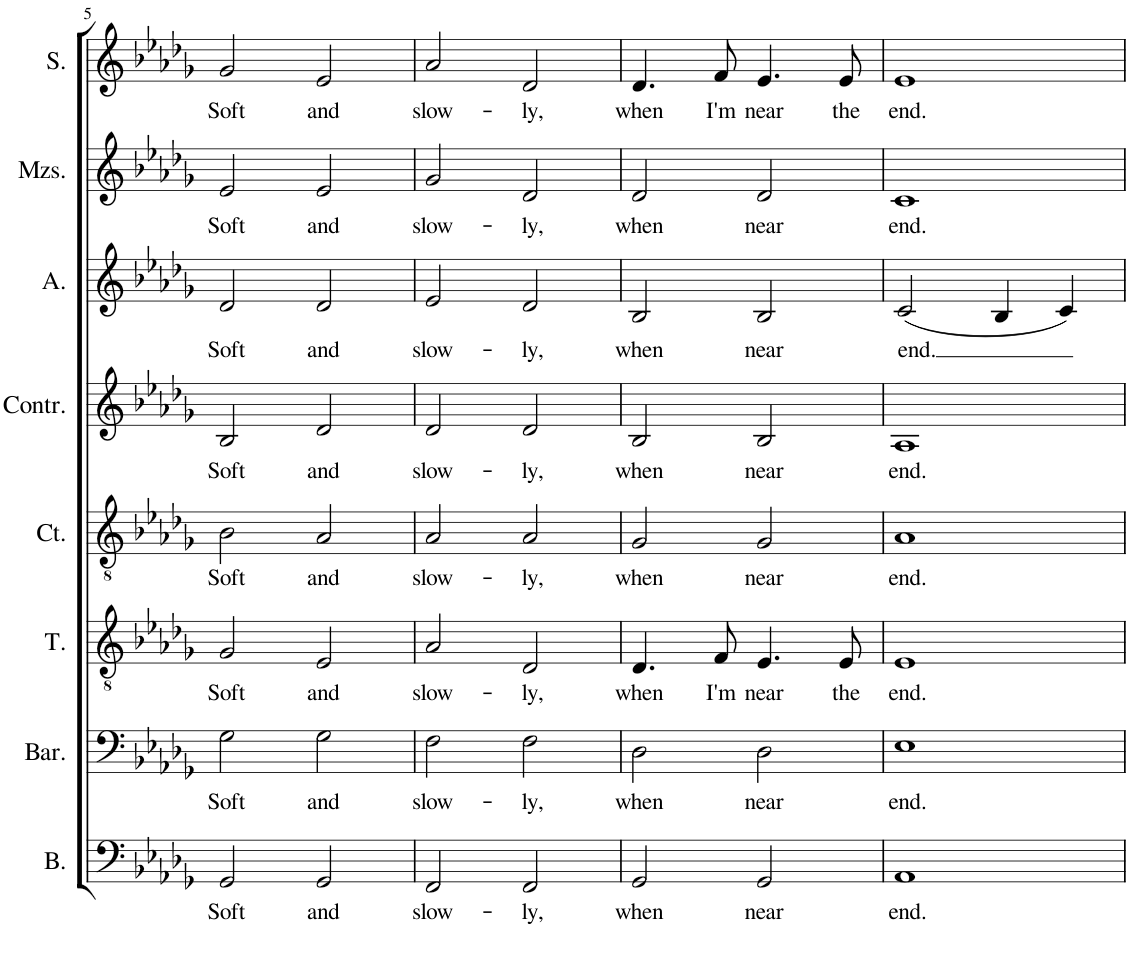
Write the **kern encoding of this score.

**kern	**text	**kern	**text	**kern	**text	**kern	**text	**kern	**text	**kern	**text	**kern	**text	**kern	**text
*part8	*part8	*part7	*part7	*part6	*part6	*part5	*part5	*part4	*part4	*part3	*part3	*part2	*part2	*part1	*part1
*staff8	*staff8	*staff7	*staff7	*staff6	*staff6	*staff5	*staff5	*staff4	*staff4	*staff3	*staff3	*staff2	*staff2	*staff1	*staff1
*I"Bass	*	*I"Baritone	*	*I"Tenor	*	*I"Countertenor	*	*I"Contralto	*	*I"Alto	*	*I"Mezzo-soprano	*	*I"Soprano	*
*I'B.	*	*I'Bar.	*	*I'T.	*	*I'Ct.	*	*I'Contr.	*	*I'A.	*	*I'Mzs.	*	*I'S.	*
!!LO:PB:g=z
*clefF4	*	*clefF4	*	*clefGv2	*	*clefGv2	*	*clefG2	*	*clefG2	*	*clefG2	*	*clefG2	*
*k[b-e-a-d-g-]	*	*k[b-e-a-d-g-]	*	*k[b-e-a-d-g-]	*	*k[b-e-a-d-g-]	*	*k[b-e-a-d-g-]	*	*k[b-e-a-d-g-]	*	*k[b-e-a-d-g-]	*	*k[b-e-a-d-g-]	*
*M4/4	*	*M4/4	*	*M4/4	*	*M4/4	*	*M4/4	*	*M4/4	*	*M4/4	*	*M4/4	*
=5	=5	=5	=5	=5	=5	=5	=5	=5	=5	=5	=5	=5	=5	=5	=5
!	!LO:LY:b	!	!LO:LY:b	!	!LO:LY:b	!	!LO:LY:b	!	!LO:LY:b	!	!LO:LY:b	!	!LO:LY:b	!	!LO:LY:b
2GG-/	Soft	2G-\	Soft	2G-/	Soft	2B-\	Soft	2B-/	Soft	2d-/	Soft	2e-/	Soft	2g-/	Soft
!	!LO:LY:b	!	!LO:LY:b	!	!LO:LY:b	!	!LO:LY:b	!	!LO:LY:b	!	!LO:LY:b	!	!LO:LY:b	!	!LO:LY:b
2GG-/	and	2G-\	and	2E-/	and	2A-/	and	2d-/	and	2d-/	and	2e-/	and	2e-/	and
=6	=6	=6	=6	=6	=6	=6	=6	=6	=6	=6	=6	=6	=6	=6	=6
!	!LO:LY:b	!	!LO:LY:b	!	!LO:LY:b	!	!LO:LY:b	!	!LO:LY:b	!	!LO:LY:b	!	!LO:LY:b	!	!LO:LY:b
2FF/	slow-	2F\	slow-	2A-/	slow-	2A-/	slow-	2d-/	slow-	2e-/	slow-	2g-/	slow-	2a-/	slow-
!	!LO:LY:b	!	!LO:LY:b	!	!LO:LY:b	!	!LO:LY:b	!	!LO:LY:b	!	!LO:LY:b	!	!LO:LY:b	!	!LO:LY:b
2FF/	-ly,	2F\	-ly,	2D-/	-ly,	2A-/	-ly,	2d-/	-ly,	2d-/	-ly,	2d-/	-ly,	2d-/	-ly,
=7	=7	=7	=7	=7	=7	=7	=7	=7	=7	=7	=7	=7	=7	=7	=7
!	!LO:LY:b	!	!LO:LY:b	!	!LO:LY:b	!	!LO:LY:b	!	!LO:LY:b	!	!LO:LY:b	!	!LO:LY:b	!	!LO:LY:b
2GG-/	when	2D-\	when	4.D-/	when	2G-/	when	2B-/	when	2B-/	when	2d-/	when	4.d-/	when
!	!	!	!	!	!LO:LY:b	!	!	!	!	!	!	!	!	!	!LO:LY:b
.	.	.	.	8F/	I'm	.	.	.	.	.	.	.	.	8f/	I'm
!	!LO:LY:b	!	!LO:LY:b	!	!LO:LY:b	!	!LO:LY:b	!	!LO:LY:b	!	!LO:LY:b	!	!LO:LY:b	!	!LO:LY:b
2GG-/	near	2D-\	near	4.E-/	near	2G-/	near	2B-/	near	2B-/	near	2d-/	near	4.e-/	near
!	!	!	!	!	!LO:LY:b	!	!	!	!	!	!	!	!	!	!LO:LY:b
.	.	.	.	8E-/	the	.	.	.	.	.	.	.	.	8e-/	the
=8	=8	=8	=8	=8	=8	=8	=8	=8	=8	=8	=8	=8	=8	=8	=8
!	!LO:LY:b	!	!LO:LY:b	!	!LO:LY:b	!	!LO:LY:b	!	!LO:LY:b	!	!LO:LY:b	!	!LO:LY:b	!	!LO:LY:b
1AA-	end.	1E-	end.	1E-	end.	1A-	end.	1A-	end.	(2c/	end.	1c	end.	1e-	end.
.	.	.	.	.	.	.	.	.	.	4B-/	.	.	.	.	.
.	.	.	.	.	.	.	.	.	.	4c/)	.	.	.	.	.
=	=	=	=	=	=	=	=	=	=	=	=	=	=	=	=
*-	*-	*-	*-	*-	*-	*-	*-	*-	*-	*-	*-	*-	*-	*-	*-
